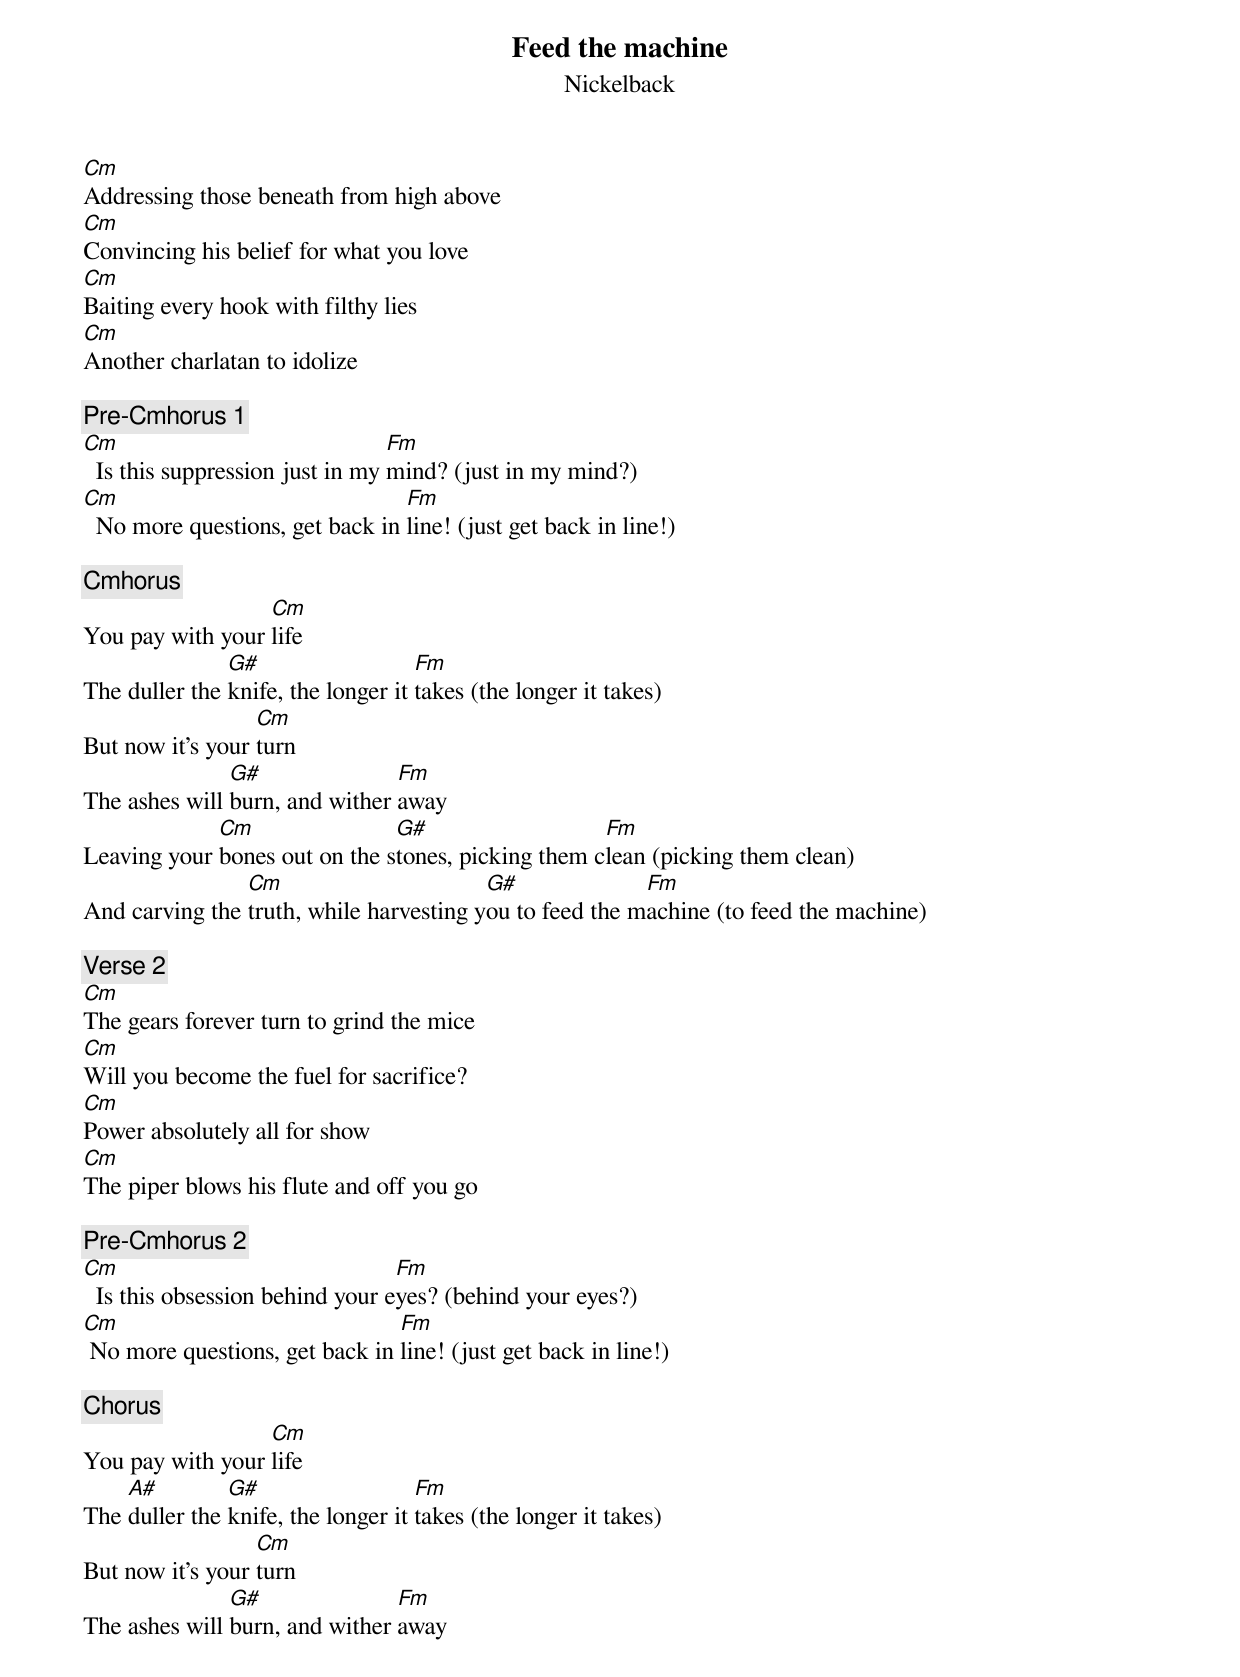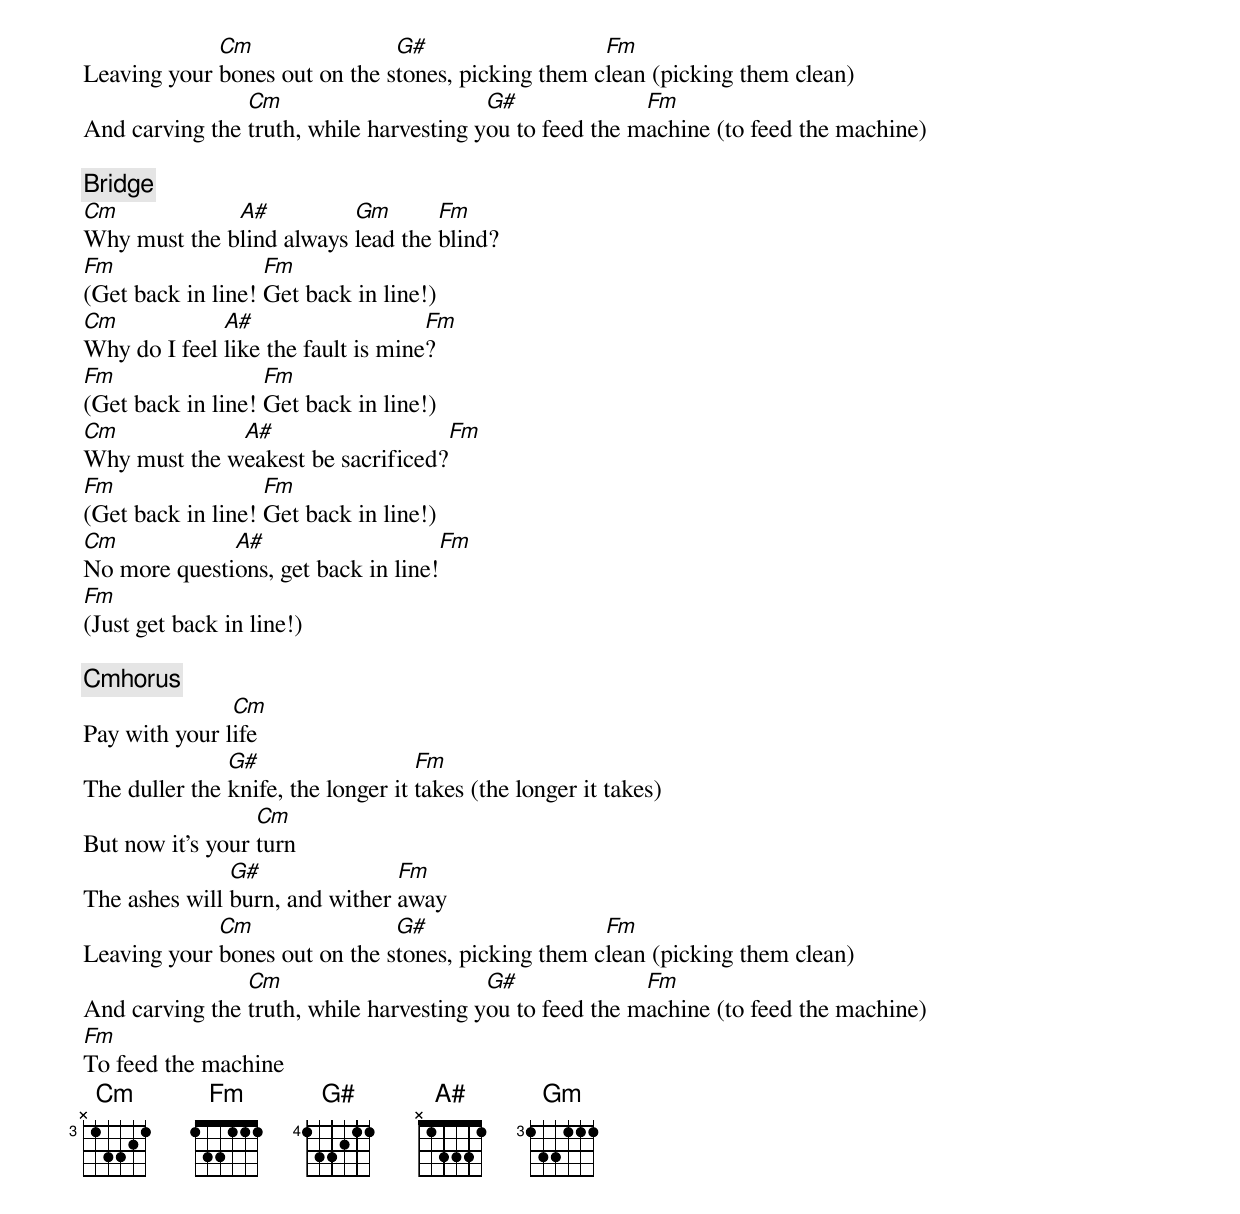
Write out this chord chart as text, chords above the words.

Feed the machine
Nickelback

Cm
Addressing those beneath from high above
Cm
Convincing his belief for what you love
Cm
Baiting every hook with filthy lies
Cm
Another charlatan to idolize

[Pre-Cmhorus 1]
Cm                               Fm
  Is this suppression just in my mind? (just in my mind?)
Cm                               Fm
  No more questions, get back in line! (just get back in line!)

[Cmhorus]
                  Cm
You pay with your life
               G#                   Fm
The duller the knife, the longer it takes (the longer it takes)
                  Cm
But now it's your turn
               G#               Fm
The ashes will burn, and wither away
             Cm                G#                   Fm
Leaving your bones out on the stones, picking them clean (picking them clean)
                Cm                       G#              Fm
And carving the truth, while harvesting you to feed the machine (to feed the machine)

[Verse 2]
Cm
The gears forever turn to grind the mice
Cm
Will you become the fuel for sacrifice?
Cm
Power absolutely all for show
Cm
The piper blows his flute and off you go

[Pre-Cmhorus 2]
Cm                               Fm
  Is this obsession behind your eyes? (behind your eyes?)
Cm                              Fm
 No more questions, get back in line! (just get back in line!)

[Chorus]
                  Cm
You pay with your life
    A#         G#                   Fm
The duller the knife, the longer it takes (the longer it takes)
                  Cm
But now it's your turn
               G#               Fm
The ashes will burn, and wither away
             Cm                G#                   Fm
Leaving your bones out on the stones, picking them clean (picking them clean)
                Cm                       G#              Fm
And carving the truth, while harvesting you to feed the machine (to feed the machine)

[Bridge]
Cm            A#          Gm       Fm
Why must the blind always lead the blind?
Fm                 Fm
(Get back in line! Get back in line!)
Cm            A#                    Fm
Why do I feel like the fault is mine?
Fm                 Fm
(Get back in line! Get back in line!)
Cm            A#                    Fm
Why must the weakest be sacrificed?
Fm                 Fm
(Get back in line! Get back in line!)
Cm            A#                    Fm
No more questions, get back in line!
Fm
(Just get back in line!)

[Cmhorus]
               Cm
Pay with your life
               G#                   Fm
The duller the knife, the longer it takes (the longer it takes)
                  Cm
But now it's your turn
               G#               Fm
The ashes will burn, and wither away
             Cm                G#                   Fm
Leaving your bones out on the stones, picking them clean (picking them clean)
                Cm                       G#              Fm
And carving the truth, while harvesting you to feed the machine (to feed the machine)
Fm
To feed the machine
